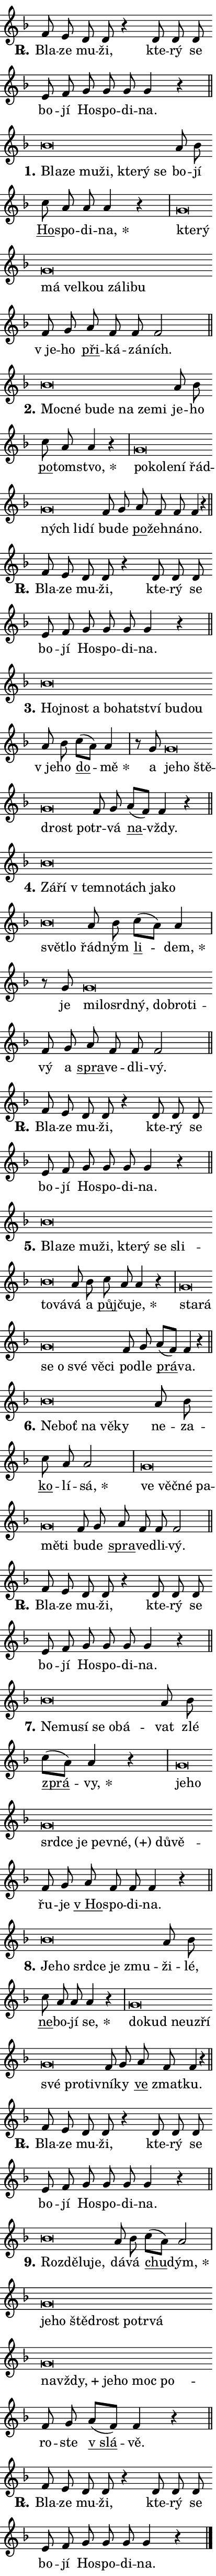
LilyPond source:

\version "2.24.0"
\header { tagline = "" }
\paper {
  indent = 0\cm
  top-margin = 0\cm
  right-margin = 0.13\cm % to fit lyric hyphens
  bottom-margin = 0\cm
  left-margin = 0\cm
  paper-width = 7\cm
  page-breaking = #ly:one-page-breaking
  system-system-spacing.basic-distance = #11
  score-system-spacing.basic-distance = #11
  ragged-last = ##f
}


%% Author: Thomas Morley
%% https://lists.gnu.org/archive/html/lilypond-user/2020-05/msg00002.html
#(define (line-position grob)
"Returns position of @var[grob} in current system:
   @code{'start}, if at first time-step
   @code{'end}, if at last time-step
   @code{'middle} otherwise
"
  (let* ((col (ly:item-get-column grob))
         (ln (ly:grob-object col 'left-neighbor))
         (rn (ly:grob-object col 'right-neighbor))
         (col-to-check-left (if (ly:grob? ln) ln col))
         (col-to-check-right (if (ly:grob? rn) rn col))
         (break-dir-left
           (and
             (ly:grob-property col-to-check-left 'non-musical #f)
             (ly:item-break-dir col-to-check-left)))
         (break-dir-right
           (and
             (ly:grob-property col-to-check-right 'non-musical #f)
             (ly:item-break-dir col-to-check-right))))
        (cond ((eqv? 1 break-dir-left) 'start)
              ((eqv? -1 break-dir-right) 'end)
              (else 'middle))))

#(define (tranparent-at-line-position vctor)
  (lambda (grob)
  "Relying on @code{line-position} select the relevant enry from @var{vctor}.
Used to determine transparency,"
    (case (line-position grob)
      ((end) (not (vector-ref vctor 0)))
      ((middle) (not (vector-ref vctor 1)))
      ((start) (not (vector-ref vctor 2))))))

noteHeadBreakVisibility =
#(define-music-function (break-visibility)(vector?)
"Makes @code{NoteHead}s transparent relying on @var{break-visibility}"
#{
  \override NoteHead.transparent =
    #(tranparent-at-line-position break-visibility)
#})

#(define delete-ledgers-for-transparent-note-heads
  (lambda (grob)
    "Reads whether a @code{NoteHead} is transparent.
If so this @code{NoteHead} is removed from @code{'note-heads} from
@var{grob}, which is supposed to be @code{LedgerLineSpanner}.
As a result ledgers are not printed for this @code{NoteHead}"
    (let* ((nhds-array (ly:grob-object grob 'note-heads))
           (nhds-list
             (if (ly:grob-array? nhds-array)
                 (ly:grob-array->list nhds-array)
                 '()))
           ;; Relies on the transparent-property being done before
           ;; Staff.LedgerLineSpanner.after-line-breaking is executed.
           ;; This is fragile ...
           (to-keep
             (remove
               (lambda (nhd)
                 (ly:grob-property nhd 'transparent #f))
               nhds-list)))
      ;; TODO find a better method to iterate over grob-arrays, similiar
      ;; to filter/remove etc for lists
      ;; For now rebuilt from scratch
      (set! (ly:grob-object grob 'note-heads)  '())
      (for-each
        (lambda (nhd)
          (ly:pointer-group-interface::add-grob grob 'note-heads nhd))
        to-keep))))

squashNotes = {
  \override NoteHead.X-extent = #'(-0.2 . 0.2)
  \override NoteHead.Y-extent = #'(-0.75 . 0)
  \override NoteHead.stencil =
    #(lambda (grob)
       (let ((pos (ly:grob-property grob 'staff-position)))
         (begin
           (if (< pos -7) (display "ERROR: Lower brevis then expected\n") (display ""))
           (if (<= pos -6) ly:text-interface::print ly:note-head::print))))
}
unSquashNotes = {
  \revert NoteHead.X-extent
  \revert NoteHead.Y-extent
  \revert NoteHead.stencil
}

hideNotes = \noteHeadBreakVisibility #begin-of-line-visible
unHideNotes = \noteHeadBreakVisibility #all-visible

% work-around for resetting accidentals
% https://lilypond.org/doc/v2.23/Documentation/notation/displaying-rhythms#unmetered-music
cadenzaMeasure = {
  \cadenzaOff
  \partial 1024 s1024
  \cadenzaOn
}

#(define-markup-command (accent layout props text) (markup?)
  "Underline accented syllable"
  (interpret-markup layout props
    #{\markup \override #'(offset . 4.3) \underline { #text }#}))

responsum = \markup \concat {
  "R" \hspace #-1.05 \path #0.1 #'((moveto 0 0.07) (lineto 0.9 0.8)) \hspace #0.05 "."
}

spaceSize = #0.6828661417322834 % exact space size for TeX Gyre Schola

\layout {
  \context {
    \Staff
    \remove "Time_signature_engraver"
    \override LedgerLineSpanner.after-line-breaking = #delete-ledgers-for-transparent-note-heads
  }
  \context {
    \Lyrics {
      \override LyricSpace.minimum-distance = \spaceSize
      \override LyricText.font-name = #"TeX Gyre Schola"
      \override LyricText.font-size = 1
      \override StanzaNumber.font-name = #"TeX Gyre Schola Bold"
      \override StanzaNumber.font-size = 1
    }
  }
  \context {
    \Score 
    \override NoteHead.text =
      #(lambda (grob) 
        (let ((pos (ly:grob-property grob 'staff-position)))
          #{\markup {
            \combine
              \halign #-0.55 \raise #(if (= pos -6) 0 0.5) \override #'(thickness . 2) \draw-line #'(3.2 . 0)
              \musicglyph "noteheads.sM1"
          }#}))
  }
}

% magnetic-lyrics.ily
%
%   written by
%     Jean Abou Samra <jean@abou-samra.fr>
%     Werner Lemberg <wl@gnu.org>
%
%   adapted by
%     Jiri Hon <jiri.hon@gmail.com>
%
% Version 2022-Apr-15

% https://www.mail-archive.com/lilypond-user@gnu.org/msg149350.html

#(define (Left_hyphen_pointer_engraver context)
   "Collect syllable-hyphen-syllable occurrences in lyrics and store
them in properties.  This engraver only looks to the left.  For
example, if the lyrics input is @code{foo -- bar}, it does the
following.

@itemize @bullet
@item
Set the @code{text} property of the @code{LyricHyphen} grob between
@q{foo} and @q{bar} to @code{foo}.

@item
Set the @code{left-hyphen} property of the @code{LyricText} grob with
text @q{foo} to the @code{LyricHyphen} grob between @q{foo} and
@q{bar}.
@end itemize

Use this auxiliary engraver in combination with the
@code{lyric-@/text::@/apply-@/magnetic-@/offset!} hook."
   (let ((hyphen #f)
         (text #f))
     (make-engraver
      (acknowledgers
       ((lyric-syllable-interface engraver grob source-engraver)
        (set! text grob)))
      (end-acknowledgers
       ((lyric-hyphen-interface engraver grob source-engraver)
        ;(when (not (grob::has-interface grob 'lyric-space-interface))
          (set! hyphen grob)));)
      ((stop-translation-timestep engraver)
       (when (and text hyphen)
         (ly:grob-set-object! text 'left-hyphen hyphen))
       (set! text #f)
       (set! hyphen #f)))))

#(define (lyric-text::apply-magnetic-offset! grob)
   "If the space between two syllables is less than the value in
property @code{LyricText@/.details@/.squash-threshold}, move the right
syllable to the left so that it gets concatenated with the left
syllable.

Use this function as a hook for
@code{LyricText@/.after-@/line-@/breaking} if the
@code{Left_@/hyphen_@/pointer_@/engraver} is active."
   (let ((hyphen (ly:grob-object grob 'left-hyphen #f)))
     (when hyphen
       (let ((left-text (ly:spanner-bound hyphen LEFT)))
         (when (grob::has-interface left-text 'lyric-syllable-interface)
           (let* ((common (ly:grob-common-refpoint grob left-text X))
                  (this-x-ext (ly:grob-extent grob common X))
                  (left-x-ext
                   (begin
                     ;; Trigger magnetism for left-text.
                     (ly:grob-property left-text 'after-line-breaking)
                     (ly:grob-extent left-text common X)))
                  ;; `delta` is the gap width between two syllables.
                  (delta (- (interval-start this-x-ext)
                            (interval-end left-x-ext)))
                  (details (ly:grob-property grob 'details))
                  (threshold (assoc-get 'squash-threshold details 0.2)))
             (when (< delta threshold)
               (let* (;; We have to manipulate the input text so that
                      ;; ligatures crossing syllable boundaries are not
                      ;; disabled.  For languages based on the Latin
                      ;; script this is essentially a beautification.
                      ;; However, for non-Western scripts it can be a
                      ;; necessity.
                      (lt (ly:grob-property left-text 'text))
                      (rt (ly:grob-property grob 'text))
                      (is-space (grob::has-interface hyphen 'lyric-space-interface))
                      (space (if is-space " " ""))
                      (extra-delta (if is-space spaceSize 0))
                      ;; Append new syllable.
                      (ltrt-space (if (and (string? lt) (string? rt))
                                (string-append lt space rt)
                                (make-concat-markup (list lt space rt))))
                      ;; Right-align `ltrt` to the right side.
                      (ltrt-space-markup (grob-interpret-markup
                               grob
                               (make-translate-markup
                                (cons (interval-length this-x-ext) 0)
                                (make-right-align-markup ltrt-space)))))
                 (begin
                   ;; Don't print `left-text`.
                   (ly:grob-set-property! left-text 'stencil #f)
                   ;; Set text and stencil (which holds all collected
                   ;; syllables so far) and shift it to the left.
                   (ly:grob-set-property! grob 'text ltrt-space)
                   (ly:grob-set-property! grob 'stencil ltrt-space-markup)
                   (ly:grob-translate-axis! grob (- (- delta extra-delta)) X))))))))))


#(define (lyric-hyphen::displace-bounds-first grob)
   ;; Make very sure this callback isn't triggered too early.
   (let ((left (ly:spanner-bound grob LEFT))
         (right (ly:spanner-bound grob RIGHT)))
     (ly:grob-property left 'after-line-breaking)
     (ly:grob-property right 'after-line-breaking)
     (ly:lyric-hyphen::print grob)))

squashThreshold = #0.4

\layout {
  \context {
    \Lyrics
    \consists #Left_hyphen_pointer_engraver
    \override LyricText.after-line-breaking =
      #lyric-text::apply-magnetic-offset!
    \override LyricHyphen.stencil = #lyric-hyphen::displace-bounds-first
    \override LyricText.details.squash-threshold = \squashThreshold
    \override LyricHyphen.minimum-distance = 0
    \override LyricHyphen.minimum-length = \squashThreshold
  }
}

squashText = \override LyricText.details.squash-threshold = 9999
unSquashText = \override LyricText.details.squash-threshold = \squashThreshold

leftText = \override LyricText.self-alignment-X = #LEFT
unLeftText = \revert LyricText.self-alignment-X

starOffset = #(lambda (grob) 
                (let ((x_offset (ly:self-alignment-interface::aligned-on-x-parent grob)))
                  (if (= x_offset 0) 0 (+ x_offset 1.2))))

star = #(define-music-function (syllable)(string?)
"Append star separator at the end of a syllable"
#{
  \once \override LyricText.X-offset = #starOffset
  \lyricmode { \markup {
    #syllable
    \override #'((font-name . "TeX Gyre Schola Bold")) \hspace #0.2 \lower #0.65 \larger "*"
  } }
#})

starAccent = #(define-music-function (syllable)(string?)
"Append star separator at the end of a syllable and make accent"
#{
  \once \override LyricText.X-offset = #starOffset
  \lyricmode { \markup {
    \accent #syllable
    \override #'((font-name . "TeX Gyre Schola Bold")) \hspace #0.2 \lower #0.65 \larger "*"
  } }
#})

breath = #(define-music-function (syllable)(string?)
"Append breathing indicator at the end of a syllable"
#{
  \lyricmode { \markup { #syllable "+" } }
#})

optionalBreath = #(define-music-function (syllable)(string?)
"Append optional breathing indicator at the end of a syllable"
#{
  \lyricmode { \markup { #syllable "(+)" } }
#})


\score {
    <<
        \new Voice = "melody" { \cadenzaOn \key f \major \relative { f'8 e d d r4 \bar "" d8 d d \bar "" e f \bar "" g g g g4 r \cadenzaMeasure \bar "||" \break } }
        \new Lyrics \lyricsto "melody" { \lyricmode { \set stanza = \responsum
Bla -- ze mu -- ži, kte -- rý se bo -- jí Ho -- spo -- di -- na. } }
    >>
    \layout {}
}

\score {
    <<
        \new Voice = "melody" { \cadenzaOn \key f \major \relative { \squashNotes bes'\breve*1/16 \hideNotes \breve*1/16 \bar "" \breve*1/16 \bar "" \breve*1/16 \bar "" \breve*1/16 \bar "" \breve*1/16 \breve*1/16 \bar "" \unHideNotes \unSquashNotes a8 bes \bar "" c a a a4 r \cadenzaMeasure \bar "|" \squashNotes g\breve*1/16 \hideNotes \breve*1/16 \bar "" \breve*1/16 \bar "" \breve*1/16 \bar "" \breve*1/16 \bar "" \breve*1/16 \bar "" \breve*1/16 \breve*1/16 \bar "" \unHideNotes \unSquashNotes f8 g \bar "" a f f f2 \cadenzaMeasure \bar "||" \break } }
        \new Lyrics \lyricsto "melody" { \lyricmode { \set stanza = "1."
\leftText Bla -- \squashText ze mu -- ži, kte -- rý se \unLeftText \unSquashText bo -- jí \markup \accent Ho -- spo -- di -- \star na, \leftText kte -- \squashText rý má vel -- kou zá -- li -- bu \unLeftText \unSquashText "v je" -- ho \markup \accent při -- ká -- zá -- ních. } }
    >>
    \layout {}
}

\score {
    <<
        \new Voice = "melody" { \cadenzaOn \key f \major \relative { \squashNotes bes'\breve*1/16 \hideNotes \breve*1/16 \bar "" \breve*1/16 \bar "" \breve*1/16 \bar "" \breve*1/16 \bar "" \breve*1/16 \breve*1/16 \bar "" \unHideNotes \unSquashNotes a8 bes \bar "" c a a4 r \cadenzaMeasure \bar "|" \squashNotes g\breve*1/16 \hideNotes \breve*1/16 \bar "" \breve*1/16 \bar "" \breve*1/16 \bar "" \breve*1/16 \bar "" \breve*1/16 \bar "" \breve*1/16 \breve*1/16 \bar "" \unHideNotes \unSquashNotes f8 g \bar "" a f f f4 r \cadenzaMeasure \bar "||" \break } }
        \new Lyrics \lyricsto "melody" { \lyricmode { \set stanza = "2."
\leftText Moc -- \squashText né bu -- de na ze -- mi \unLeftText \unSquashText je -- ho \markup \accent po -- tom -- \star stvo, \leftText po -- \squashText ko -- le -- ní řád -- ných li -- dí \unLeftText \unSquashText bu -- de \markup \accent po -- žeh -- ná -- no. } }
    >>
    \layout {}
}

\score {
    <<
        \new Voice = "melody" { \cadenzaOn \key f \major \relative { f'8 e d d r4 \bar "" d8 d d \bar "" e f \bar "" g g g g4 r \cadenzaMeasure \bar "||" \break } }
        \new Lyrics \lyricsto "melody" { \lyricmode { \set stanza = \responsum
Bla -- ze mu -- ži, kte -- rý se bo -- jí Ho -- spo -- di -- na. } }
    >>
    \layout {}
}

\score {
    <<
        \new Voice = "melody" { \cadenzaOn \key f \major \relative { \squashNotes bes'\breve*1/16 \hideNotes \breve*1/16 \bar "" \breve*1/16 \bar "" \breve*1/16 \bar "" \breve*1/16 \bar "" \breve*1/16 \bar "" \breve*1/16 \breve*1/16 \bar "" \unHideNotes \unSquashNotes a8 bes \bar "" c[( a)] a4 \cadenzaMeasure \bar "|" r8 g8 \squashNotes g\breve*1/16 \hideNotes \breve*1/16 \bar "" \breve*1/16 \bar "" \breve*1/16 \breve*1/16 \bar "" \unHideNotes \unSquashNotes f8 g \bar "" a[( f)] f4 r \cadenzaMeasure \bar "||" \break } }
        \new Lyrics \lyricsto "melody" { \lyricmode { \set stanza = "3."
\leftText Hoj -- \squashText nost a bo -- hat -- ství bu -- dou \unLeftText \unSquashText "v je" -- ho \markup \accent do -- \star mě a \leftText je -- \squashText ho ště -- drost po -- \unLeftText \unSquashText tr -- vá \markup \accent na -- vždy. } }
    >>
    \layout {}
}

\score {
    <<
        \new Voice = "melody" { \cadenzaOn \key f \major \relative { \squashNotes bes'\breve*1/16 \hideNotes \breve*1/16 \bar "" \breve*1/16 \bar "" \breve*1/16 \bar "" \breve*1/16 \bar "" \breve*1/16 \bar "" \breve*1/16 \bar "" \breve*1/16 \breve*1/16 \bar "" \unHideNotes \unSquashNotes a8 bes \bar "" c[( a)] a4 \cadenzaMeasure \bar "|" r8 g8 \squashNotes g\breve*1/16 \hideNotes \breve*1/16 \bar "" \breve*1/16 \bar "" \breve*1/16 \bar "" \breve*1/16 \bar "" \breve*1/16 \breve*1/16 \bar "" \unHideNotes \unSquashNotes f8 g \bar "" a f f f2 \cadenzaMeasure \bar "||" \break } }
        \new Lyrics \lyricsto "melody" { \lyricmode { \set stanza = "4."
\leftText Zá -- \squashText ří "v tem" -- no -- tách ja -- ko svět -- lo \unLeftText \unSquashText řád -- ným \markup \accent li -- \star dem, je \leftText mi -- \squashText lo -- srd -- ný, dob -- ro -- ti -- \unLeftText \unSquashText vý a \markup \accent spra -- ve -- dli -- vý. } }
    >>
    \layout {}
}

\score {
    <<
        \new Voice = "melody" { \cadenzaOn \key f \major \relative { f'8 e d d r4 \bar "" d8 d d \bar "" e f \bar "" g g g g4 r \cadenzaMeasure \bar "||" \break } }
        \new Lyrics \lyricsto "melody" { \lyricmode { \set stanza = \responsum
Bla -- ze mu -- ži, kte -- rý se bo -- jí Ho -- spo -- di -- na. } }
    >>
    \layout {}
}

\score {
    <<
        \new Voice = "melody" { \cadenzaOn \key f \major \relative { \squashNotes bes'\breve*1/16 \hideNotes \breve*1/16 \bar "" \breve*1/16 \bar "" \breve*1/16 \bar "" \breve*1/16 \bar "" \breve*1/16 \bar "" \breve*1/16 \bar "" \breve*1/16 \bar "" \breve*1/16 \breve*1/16 \bar "" \unHideNotes \unSquashNotes a8 bes \bar "" c a a4 r \cadenzaMeasure \bar "|" \squashNotes g\breve*1/16 \hideNotes \breve*1/16 \bar "" \breve*1/16 \bar "" \breve*1/16 \bar "" \breve*1/16 \bar "" \breve*1/16 \breve*1/16 \bar "" \unHideNotes \unSquashNotes f8 g \bar "" a[( f)] f4 r \cadenzaMeasure \bar "||" \break } }
        \new Lyrics \lyricsto "melody" { \lyricmode { \set stanza = "5."
\leftText Bla -- \squashText ze mu -- ži, kte -- rý se sli -- to -- vá -- \unLeftText \unSquashText vá a \markup \accent půj -- ču -- \star je, \leftText sta -- \squashText rá se o své vě -- ci \unLeftText \unSquashText po -- dle \markup \accent prá -- va. } }
    >>
    \layout {}
}

\score {
    <<
        \new Voice = "melody" { \cadenzaOn \key f \major \relative { \squashNotes bes'\breve*1/16 \hideNotes \breve*1/16 \bar "" \breve*1/16 \bar "" \breve*1/16 \breve*1/16 \bar "" \unHideNotes \unSquashNotes a8 bes \bar "" c a a2 \cadenzaMeasure \bar "|" \squashNotes g\breve*1/16 \hideNotes \breve*1/16 \bar "" \breve*1/16 \bar "" \breve*1/16 \bar "" \breve*1/16 \breve*1/16 \bar "" \unHideNotes \unSquashNotes f8 g \bar "" a f f f2 \cadenzaMeasure \bar "||" \break } }
        \new Lyrics \lyricsto "melody" { \lyricmode { \set stanza = "6."
\leftText Ne -- \squashText boť na vě -- ky \unLeftText \unSquashText ne -- za -- \markup \accent ko -- lí -- \star sá, \leftText ve \squashText věč -- né pa -- mě -- ti \unLeftText \unSquashText bu -- de \markup \accent spra -- ve -- dli -- vý. } }
    >>
    \layout {}
}

\score {
    <<
        \new Voice = "melody" { \cadenzaOn \key f \major \relative { f'8 e d d r4 \bar "" d8 d d \bar "" e f \bar "" g g g g4 r \cadenzaMeasure \bar "||" \break } }
        \new Lyrics \lyricsto "melody" { \lyricmode { \set stanza = \responsum
Bla -- ze mu -- ži, kte -- rý se bo -- jí Ho -- spo -- di -- na. } }
    >>
    \layout {}
}

\score {
    <<
        \new Voice = "melody" { \cadenzaOn \key f \major \relative { \squashNotes bes'\breve*1/16 \hideNotes \breve*1/16 \bar "" \breve*1/16 \bar "" \breve*1/16 \bar "" \breve*1/16 \breve*1/16 \bar "" \unHideNotes \unSquashNotes a8 bes \bar "" c[( a)] a4 r \cadenzaMeasure \bar "|" \squashNotes g\breve*1/16 \hideNotes \breve*1/16 \bar "" \breve*1/16 \bar "" \breve*1/16 \bar "" \breve*1/16 \bar "" \breve*1/16 \bar "" \breve*1/16 \bar "" \breve*1/16 \breve*1/16 \bar "" \unHideNotes \unSquashNotes f8 g \bar "" a f f f4 r \cadenzaMeasure \bar "||" \break } }
        \new Lyrics \lyricsto "melody" { \lyricmode { \set stanza = "7."
\leftText Ne -- \squashText mu -- sí se o -- bá -- \unLeftText \unSquashText vat zlé \markup \accent zprá -- \star vy, \leftText je -- \squashText ho srd -- ce je pev -- \optionalBreath né, dů -- vě -- \unLeftText \unSquashText řu -- je \markup \accent "v Ho" -- spo -- di -- na. } }
    >>
    \layout {}
}

\score {
    <<
        \new Voice = "melody" { \cadenzaOn \key f \major \relative { \squashNotes bes'\breve*1/16 \hideNotes \breve*1/16 \bar "" \breve*1/16 \bar "" \breve*1/16 \bar "" \breve*1/16 \breve*1/16 \bar "" \unHideNotes \unSquashNotes a8 bes \bar "" c a a a4 r \cadenzaMeasure \bar "|" \squashNotes g\breve*1/16 \hideNotes \breve*1/16 \bar "" \breve*1/16 \bar "" \breve*1/16 \bar "" \breve*1/16 \bar "" \breve*1/16 \bar "" \breve*1/16 \breve*1/16 \bar "" \unHideNotes \unSquashNotes f8 g \bar "" a f f4 r \cadenzaMeasure \bar "||" \break } }
        \new Lyrics \lyricsto "melody" { \lyricmode { \set stanza = "8."
\leftText Je -- \squashText ho srd -- ce je zmu -- \unLeftText \unSquashText ži -- lé, \markup \accent ne -- bo -- jí \star se, \leftText do -- \squashText kud ne -- u -- zří své pro -- tiv -- \unLeftText \unSquashText ní -- ky \markup \accent ve zmat -- ku. } }
    >>
    \layout {}
}

\score {
    <<
        \new Voice = "melody" { \cadenzaOn \key f \major \relative { f'8 e d d r4 \bar "" d8 d d \bar "" e f \bar "" g g g g4 r \cadenzaMeasure \bar "||" \break } }
        \new Lyrics \lyricsto "melody" { \lyricmode { \set stanza = \responsum
Bla -- ze mu -- ži, kte -- rý se bo -- jí Ho -- spo -- di -- na. } }
    >>
    \layout {}
}

\score {
    <<
        \new Voice = "melody" { \cadenzaOn \key f \major \relative { \squashNotes bes'\breve*1/16 \hideNotes \breve*1/16 \bar "" \breve*1/16 \breve*1/16 \bar "" \unHideNotes \unSquashNotes a8 bes \bar "" c[( a)] a2 \cadenzaMeasure \bar "|" \squashNotes g\breve*1/16 \hideNotes \breve*1/16 \bar "" \breve*1/16 \bar "" \breve*1/16 \bar "" \breve*1/16 \bar "" \breve*1/16 \bar "" \breve*1/16 \bar "" \breve*1/16 \bar "" \breve*1/16 \bar "" \breve*1/16 \bar "" \breve*1/16 \bar "" \breve*1/16 \breve*1/16 \bar "" \unHideNotes \unSquashNotes f8 g \bar "" a[( f)] f4 r \cadenzaMeasure \bar "||" \break } }
        \new Lyrics \lyricsto "melody" { \lyricmode { \set stanza = "9."
\leftText Roz -- \squashText dě -- lu -- je, \unLeftText \unSquashText dá -- vá \markup \accent chu -- \star dým, \leftText je -- \squashText ho ště -- drost po -- tr -- vá na -- \breath "vždy," je -- ho moc po -- \unLeftText \unSquashText ro -- ste \markup \accent "v slá" -- vě. } }
    >>
    \layout {}
}

\score {
    <<
        \new Voice = "melody" { \cadenzaOn \key f \major \relative { f'8 e d d r4 \bar "" d8 d d \bar "" e f \bar "" g g g g4 r \cadenzaMeasure \bar "||" \break } \bar "|." }
        \new Lyrics \lyricsto "melody" { \lyricmode { \set stanza = \responsum
Bla -- ze mu -- ži, kte -- rý se bo -- jí Ho -- spo -- di -- na. } }
    >>
    \layout {}
}
